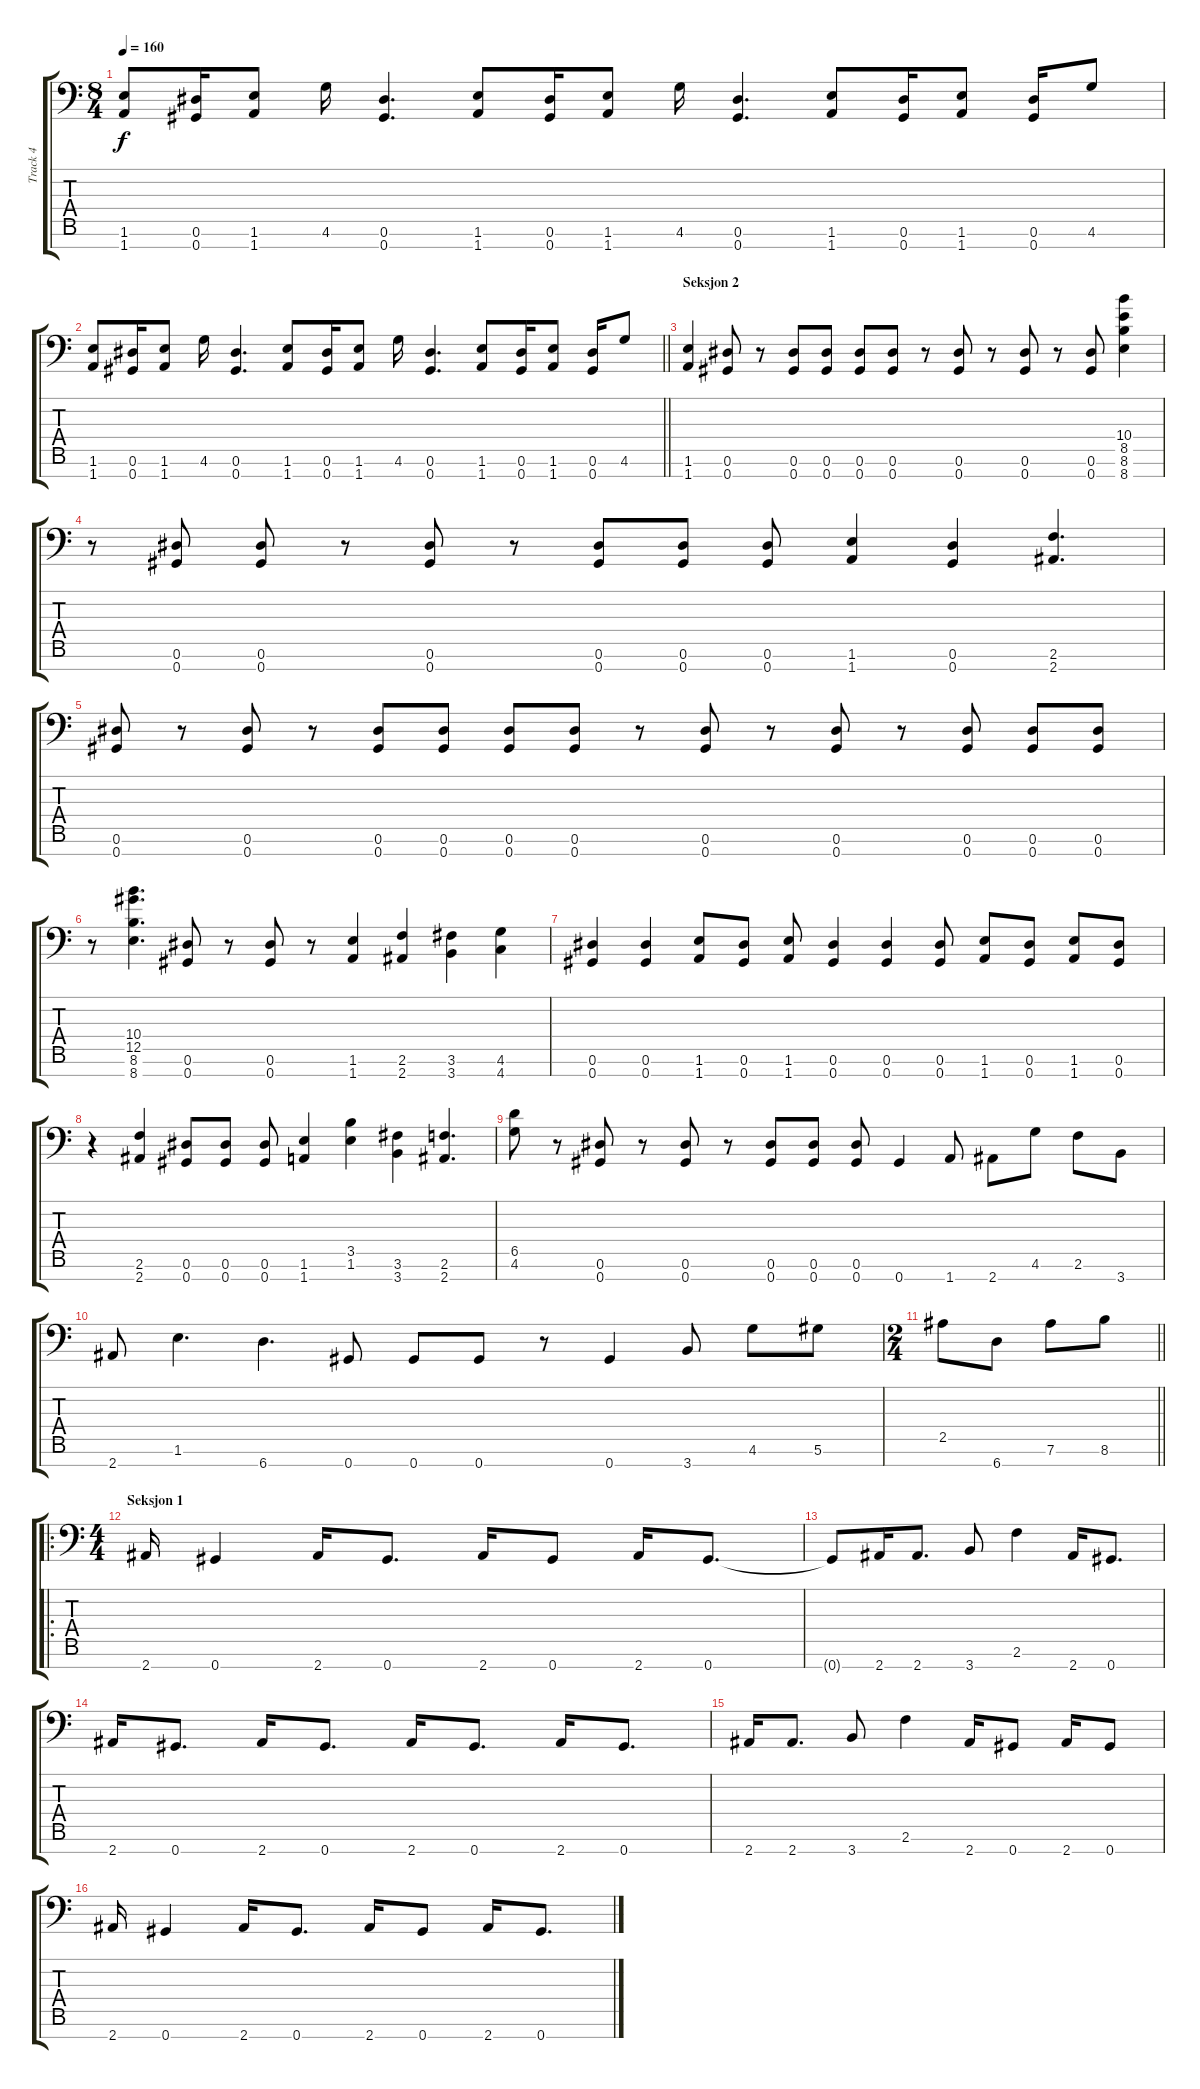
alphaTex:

\track ("Track 4" "Track 4") {instrument distortionguitar}
\staff {score tabs}
\tuning (Eb4 Bb3 Gb3 Db3 Ab2 Eb2 Ab1) {hide}
\ts (8 4)
\tempo 160
\clef f4
\ks c
(1.6 1.7).8{dy f} (0.6 0.7).16 (1.6 1.7).8 4.6.16 (0.6 0.7).4{d} (1.6 1.7).8 (0.6 0.7).16 (1.6 1.7).8 4.6.16 (0.6 0.7).4{d} (1.6 1.7).8 (0.6 0.7).16 (1.6 1.7).8 (0.6 0.7).16 4.6.8 |
\barLineRight lightlight
(1.6 1.7).8 (0.6 0.7).16 (1.6 1.7).8 4.6.16 (0.6 0.7).4{d} (1.6 1.7).8 (0.6 0.7).16 (1.6 1.7).8 4.6.16 (0.6 0.7).4{d} (1.6 1.7).8 (0.6 0.7).16 (1.6 1.7).8 (0.6 0.7).16 4.6.8 |
\section ("" "Seksjon 2")
(1.6 1.7).4 (0.6 0.7).8 r.8 (0.6 0.7).8 (0.6 0.7).8 (0.6 0.7).8 (0.6 0.7).8 r.8 (0.6 0.7).8 r.8 (0.6 0.7).8 r.8 (0.6 0.7).8 (10.4 8.5 8.6 8.7).4 |
r.8 (0.6 0.7).8 (0.6 0.7).8 r.8 (0.6 0.7).8 r.8 (0.6 0.7).8 (0.6 0.7).8 (0.6 0.7).8 (1.6 1.7).4 (0.6 0.7).4 (2.6 2.7).4{d} |
(0.6 0.7).8 r.8 (0.6 0.7).8 r.8 (0.6 0.7).8 (0.6 0.7).8 (0.6 0.7).8 (0.6 0.7).8 r.8 (0.6 0.7).8 r.8 (0.6 0.7).8 r.8 (0.6 0.7).8 (0.6 0.7).8 (0.6 0.7).8 |
r.8 (10.4 12.5 8.6 8.7).4{d} (0.6 0.7).8 r.8 (0.6 0.7).8 r.8 (1.6 1.7).4 (2.6 2.7).4 (3.6 3.7).4 (4.6 4.7).4 |
(0.6 0.7).4 (0.6 0.7).4 (1.6 1.7).8 (0.6 0.7).8 (1.6 1.7).8 (0.6 0.7).4 (0.6 0.7).4 (0.6 0.7).8 (1.6 1.7).8 (0.6 0.7).8 (1.6 1.7).8 (0.6 0.7).8 |
r.4 (2.6 2.7).4 (0.6 0.7).8 (0.6 0.7).8 (0.6 0.7).8 (1.6 1.7).4 (3.5 1.6).4 (3.6 3.7).4 (2.6 2.7).4{d} |
(6.5 4.6).8 r.8 (0.6 0.7).8 r.8 (0.6 0.7).8 r.8 (0.6 0.7).8 (0.6 0.7).8 (0.6 0.7).8 0.7.4 1.7.8 2.7.8 4.6.8 2.6.8 3.7.8 |
2.7.8 1.6.4{d} 6.7.4{d} 0.7.8 0.7.8 0.7.8 r.8 0.7.4 3.7.8 4.6.8 5.6.8 |
\ts (2 4)
\barLineRight lightlight
2.5.8 6.7.8 7.6.8 8.6.8 |
\ro
\ts (4 4)
\section ("" "Seksjon 1")
2.7.16 0.7.4 2.7.16 0.7.8{d} 2.7.16 0.7.8 2.7.16 0.7.8{d} |
0.7{t}.8 2.7.16 2.7.8{d} 3.7.8 2.6.4 2.7.16 0.7.8{d} |
2.7.16 0.7.8{d} 2.7.16 0.7.8{d} 2.7.16 0.7.8{d} 2.7.16 0.7.8{d} |
2.7.16 2.7.8{d} 3.7.8 2.6.4 2.7.16 0.7.8 2.7.16 0.7.8 |
2.7.16 0.7.4 2.7.16 0.7.8{d} 2.7.16 0.7.8 2.7.16 0.7.8{d}
